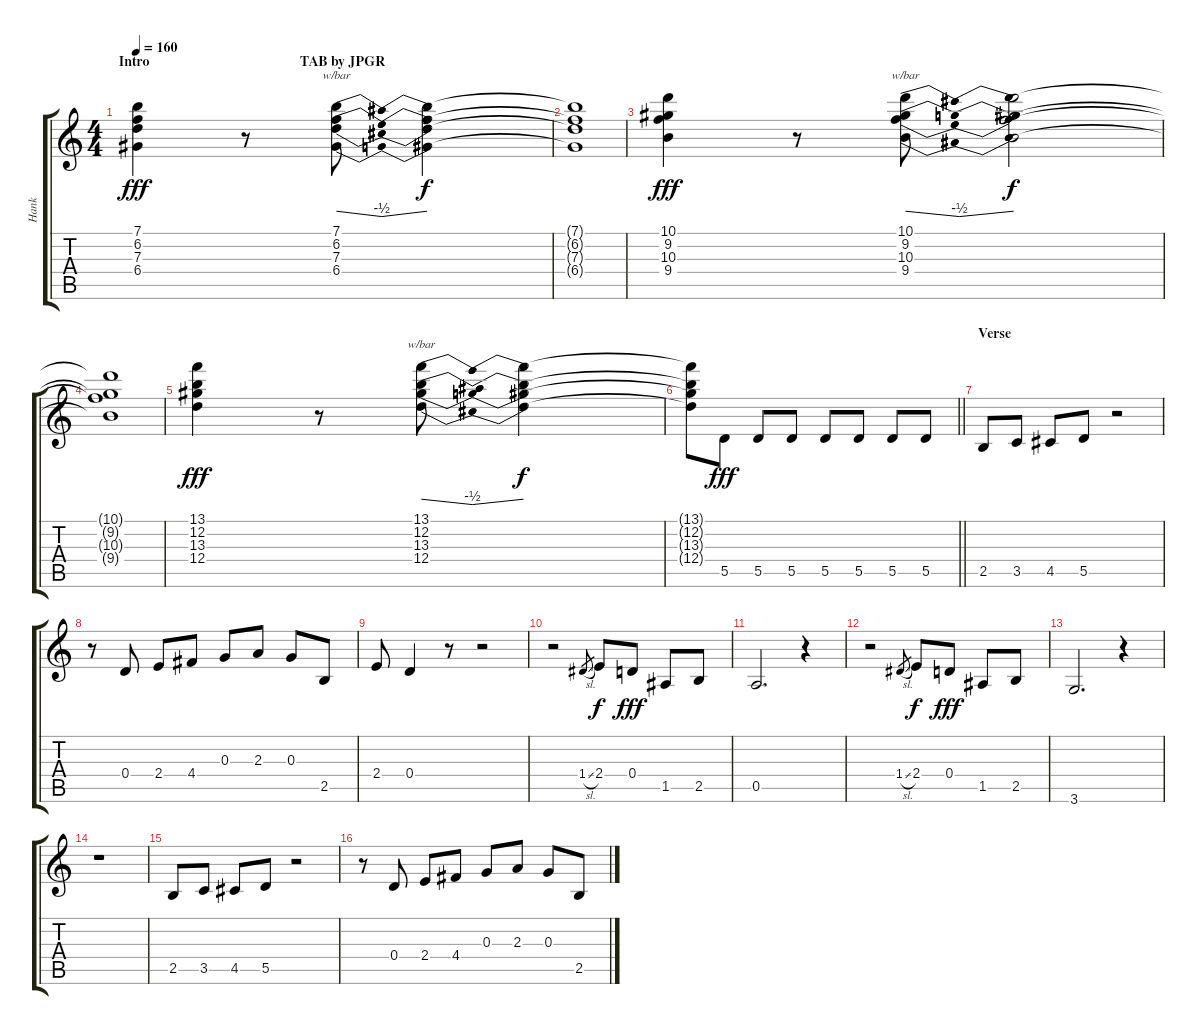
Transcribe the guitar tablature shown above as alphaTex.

\track ("Hank" "Hank") {instrument electricguitarclean}
\staff {score tabs}
\tuning (E4 B3 G3 D3 A2 E2) {hide}
\ts (4 4)
\section ("" "Intro                                           TAB by JPGR")
\tempo 160
\clef g2
\ks c
(7.1 6.2 7.3 6.4).4{dy fff instrument electricguitarclean} r.8 (7.1 6.2 7.3 6.4).8{tbe (dip default 0 0 30 -2 60 0)} (7.1{t} 6.2{t} 7.3{t} 6.4{t}).2{dy f} |
(7.1{t} 6.2{t} 7.3{t} 6.4{t}).1 |
(10.1 9.2 10.3 9.4).4{dy fff} r.8 (10.1 9.2 10.3 9.4).8{tbe (dip default 0 0 30 -2 60 0)} (10.1{t} 9.2{t} 10.3{t} 9.4{t}).2{dy f} |
(10.1{t} 9.2{t} 10.3{t} 9.4{t}).1 |
(13.1 12.2 13.3 12.4).4{dy fff} r.8 (13.1 12.2 13.3 12.4).8{tbe (dip default 0 0 30 -2 60 0)} (13.1{t} 12.2{t} 13.3{t} 12.4{t}).2{dy f} |
\barLineRight lightlight
(13.1{t} 12.2{t} 13.3{t} 12.4{t}).8 5.5.8{dy fff} 5.5.8 5.5.8 5.5.8 5.5.8 5.5.8 5.5.8 |
\section ("" "Verse")
2.5.8 3.5.8 4.5.8 5.5.8 r.2 |
r.8 0.4.8 2.4.8 4.4.8 0.3.8 2.3.8 0.3.8 2.5.8 |
2.4.8 0.4.4 r.8 r.2 |
r.2 1.4{sl}.8{gr} 2.4.8{dy f} 0.4.8{dy fff} 1.5.8 2.5.8 |
0.5.2{d} r.4 |
r.2 1.4{sl}.8{gr} 2.4.8{dy f} 0.4.8{dy fff} 1.5.8 2.5.8 |
3.6.2{d} r.4 |
r.1 |
2.5.8 3.5.8 4.5.8 5.5.8 r.2 |
r.8 0.4.8 2.4.8 4.4.8 0.3.8 2.3.8 0.3.8 2.5.8
